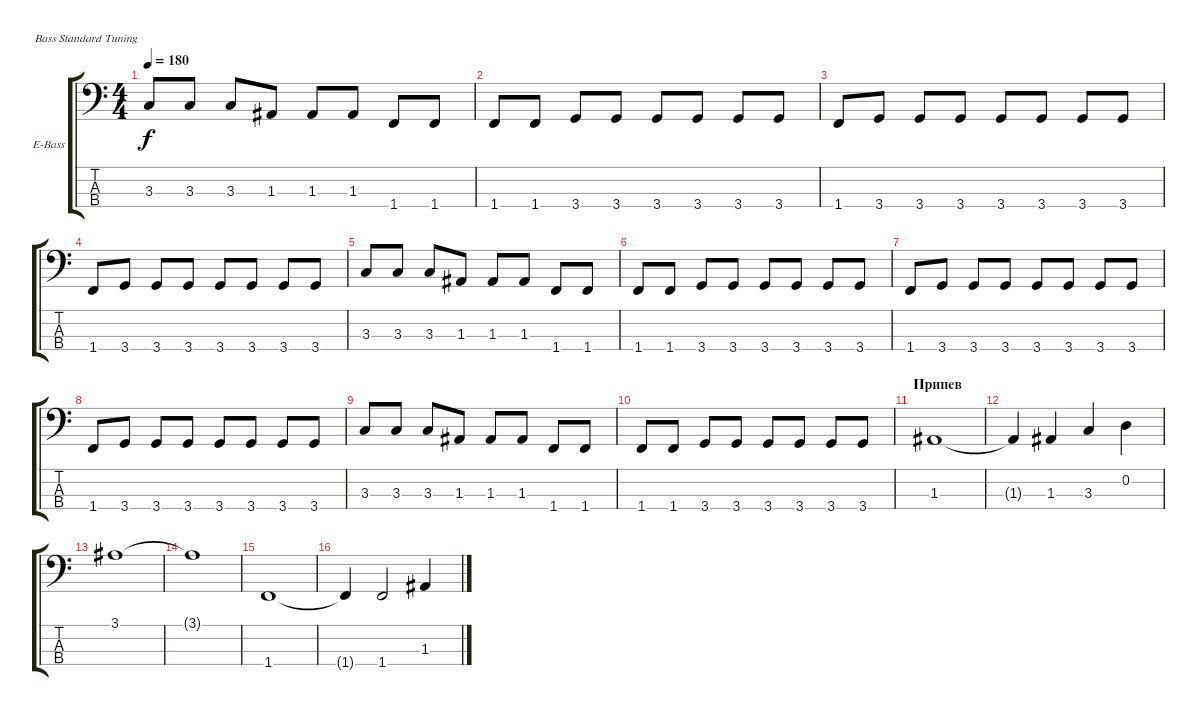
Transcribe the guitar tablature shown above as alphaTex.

\defaultSystemsLayout 4
\bracketExtendMode groupsimilarinstruments
\firstSystemTrackNameOrientation horizontal
\otherSystemsTrackNameOrientation horizontal
\track ("Самойлов" "E-Bass") {instrument electricbassfinger}
\staff {score tabs}
\tuning (G2 D2 A1 E1)
\ts (4 4)
\tempo 180
\clef f4
\ks c
3.3.8{dy f} 3.3.8 3.3.8 1.3.8 1.3.8 1.3.8 1.4.8 1.4.8 |
1.4.8 1.4.8 3.4.8 3.4.8 3.4.8 3.4.8 3.4.8 3.4.8 |
1.4.8 3.4.8 3.4.8 3.4.8 3.4.8 3.4.8 3.4.8 3.4.8 |
1.4.8 3.4.8 3.4.8 3.4.8 3.4.8 3.4.8 3.4.8 3.4.8 |
3.3.8 3.3.8 3.3.8 1.3.8 1.3.8 1.3.8 1.4.8 1.4.8 |
1.4.8 1.4.8 3.4.8 3.4.8 3.4.8 3.4.8 3.4.8 3.4.8 |
1.4.8 3.4.8 3.4.8 3.4.8 3.4.8 3.4.8 3.4.8 3.4.8 |
1.4.8 3.4.8 3.4.8 3.4.8 3.4.8 3.4.8 3.4.8 3.4.8 |
3.3.8 3.3.8 3.3.8 1.3.8 1.3.8 1.3.8 1.4.8 1.4.8 |
1.4.8 1.4.8 3.4.8 3.4.8 3.4.8 3.4.8 3.4.8 3.4.8 |
\section ("" "Припев")
1.3.1 |
1.3{t}.4 1.3.4 3.3.4 0.2.4 |
3.1.1 |
3.1{t}.1 |
1.4.1 |
1.4{t}.4 1.4.2 1.3.4
